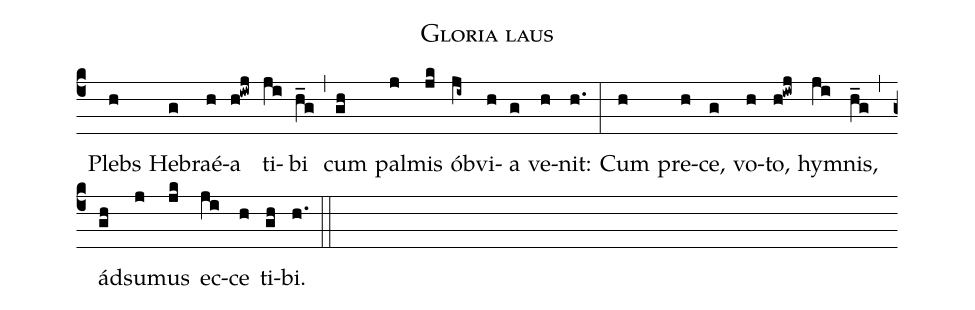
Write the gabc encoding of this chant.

name:Gloria laus;
office-part:Hymnus;
mode:1;
%%
(c4) () Plebs(h) He(g)braé(h)a(h!iwj) ti(ji)bi(h_g) (,) cum(gh) pal(j)mis(jk) ób(ji~)vi(h)a(g) ve(h)nit:(h.) (:) Cum(h) pre(h)ce,(g) vo(h)to,(h!iwj) hym(ji)nis,(h_g) (,) ád(gh)su(j)mus(jk) ec(ji)ce(h) ti(gh)bi.(h.) (::)
